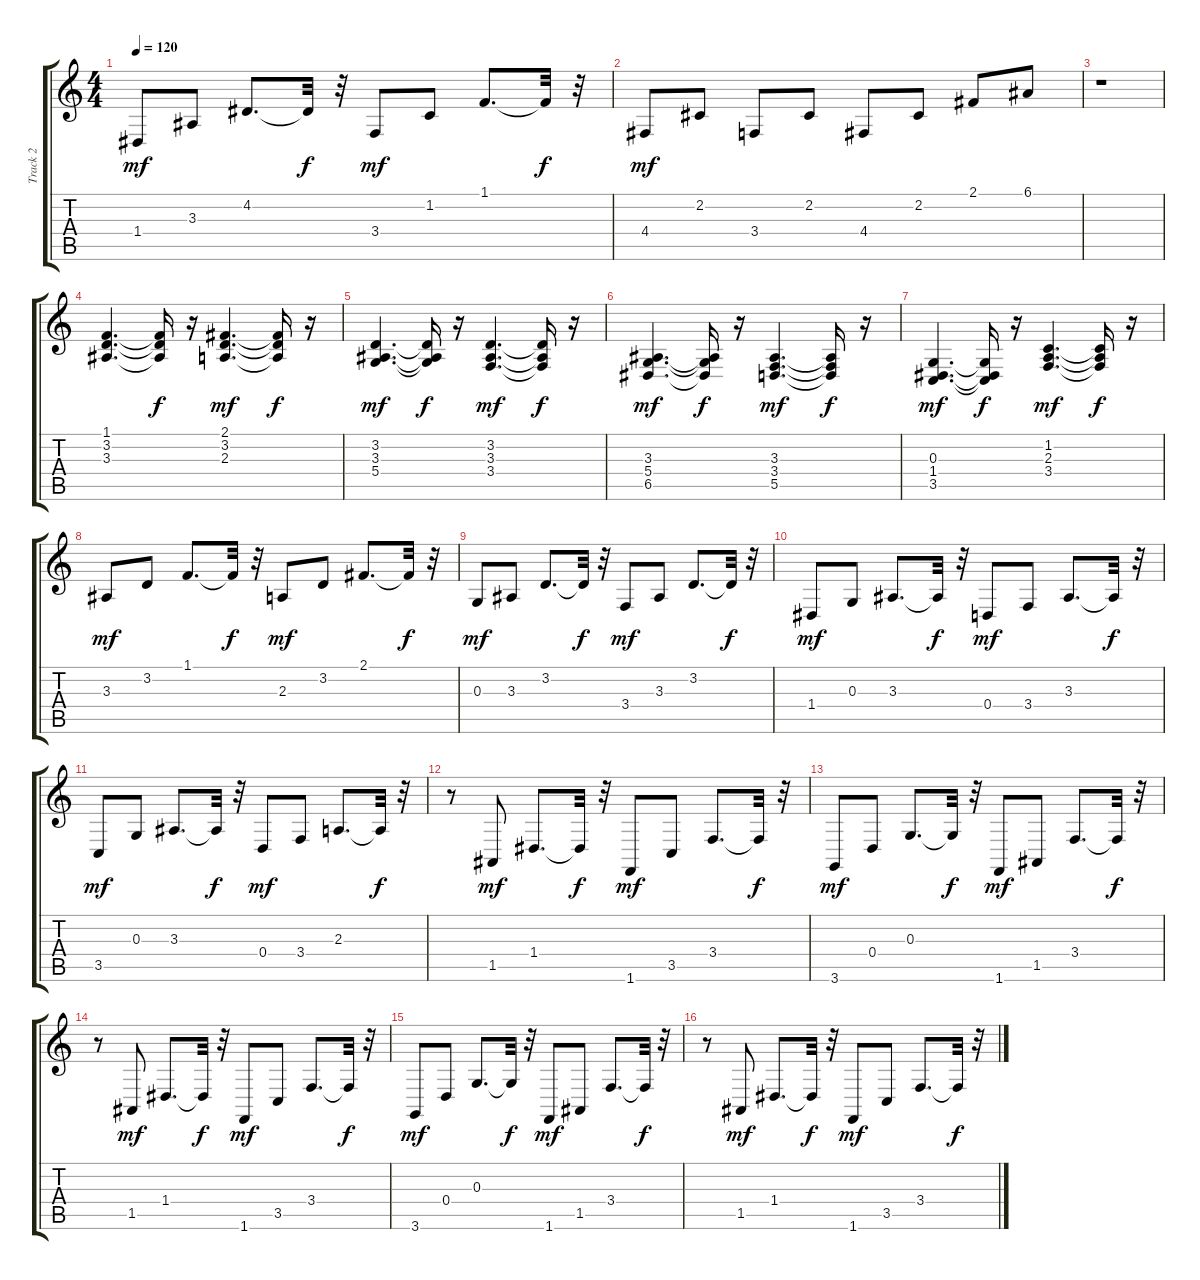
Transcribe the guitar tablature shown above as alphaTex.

\track ("Track 2" "Track 2") {instrument acousticgrandpiano}
\staff {score tabs}
\tuning (E4 B3 G3 D3 A2 E2) {hide}
\ts (4 4)
\tempo 120
\clef g2
\ks c
1.4.8{dy mf} 3.3.8 4.2.8{d} 4.2{t}.32{dy f} r.32 3.4.8{dy mf} 1.2.8 1.1.8{d} 1.1{t}.32{dy f} r.32 |
4.4.8{dy mf} 2.2.8 3.4.8 2.2.8 4.4.8 2.2.8 2.1.8 6.1.8 |
r.1 |
(1.1 3.2 3.3).4{d} (1.1{t} 3.2{t} 3.3{t}).16{dy f} r.16 (2.1 3.2 2.3).4{d dy mf} (2.1{t} 3.2{t} 2.3{t}).16{dy f} r.16 |
(3.2 3.3 5.4).4{d dy mf} (3.2{t} 3.3{t} 5.4{t}).16{dy f} r.16 (3.2 3.3 3.4).4{d dy mf} (3.2{t} 3.3{t} 3.4{t}).16{dy f} r.16 |
(3.3 5.4 6.5).4{d dy mf} (3.3{t} 5.4{t} 6.5{t}).16{dy f} r.16 (3.3 3.4 5.5).4{d dy mf} (3.3{t} 3.4{t} 5.5{t}).16{dy f} r.16 |
(0.3 1.4 3.5).4{d dy mf} (0.3{t} 1.4{t} 3.5{t}).16{dy f} r.16 (1.2 2.3 3.4).4{d dy mf} (1.2{t} 2.3{t} 3.4{t}).16{dy f} r.16 |
3.3.8{dy mf} 3.2.8 1.1.8{d} 1.1{t}.32{dy f} r.32 2.3.8{dy mf} 3.2.8 2.1.8{d} 2.1{t}.32{dy f} r.32 |
0.3.8{dy mf} 3.3.8 3.2.8{d} 3.2{t}.32{dy f} r.32 3.4.8{dy mf} 3.3.8 3.2.8{d} 3.2{t}.32{dy f} r.32 |
1.4.8{dy mf} 0.3.8 3.3.8{d} 3.3{t}.32{dy f} r.32 0.4.8{dy mf} 3.4.8 3.3.8{d} 3.3{t}.32{dy f} r.32 |
3.5.8{dy mf} 0.3.8 3.3.8{d} 3.3{t}.32{dy f} r.32 0.4.8{dy mf} 3.4.8 2.3.8{d} 2.3{t}.32{dy f} r.32 |
r.8 1.5.8{dy mf} 1.4.8{d} 1.4{t}.32{dy f} r.32 1.6.8{dy mf} 3.5.8 3.4.8{d} 3.4{t}.32{dy f} r.32 |
3.6.8{dy mf} 0.4.8 0.3.8{d} 0.3{t}.32{dy f} r.32 1.6.8{dy mf} 1.5.8 3.4.8{d} 3.4{t}.32{dy f} r.32 |
r.8 1.5.8{dy mf} 1.4.8{d} 1.4{t}.32{dy f} r.32 1.6.8{dy mf} 3.5.8 3.4.8{d} 3.4{t}.32{dy f} r.32 |
3.6.8{dy mf} 0.4.8 0.3.8{d} 0.3{t}.32{dy f} r.32 1.6.8{dy mf} 1.5.8 3.4.8{d} 3.4{t}.32{dy f} r.32 |
r.8 1.5.8{dy mf} 1.4.8{d} 1.4{t}.32{dy f} r.32 1.6.8{dy mf} 3.5.8 3.4.8{d} 3.4{t}.32{dy f} r.32
